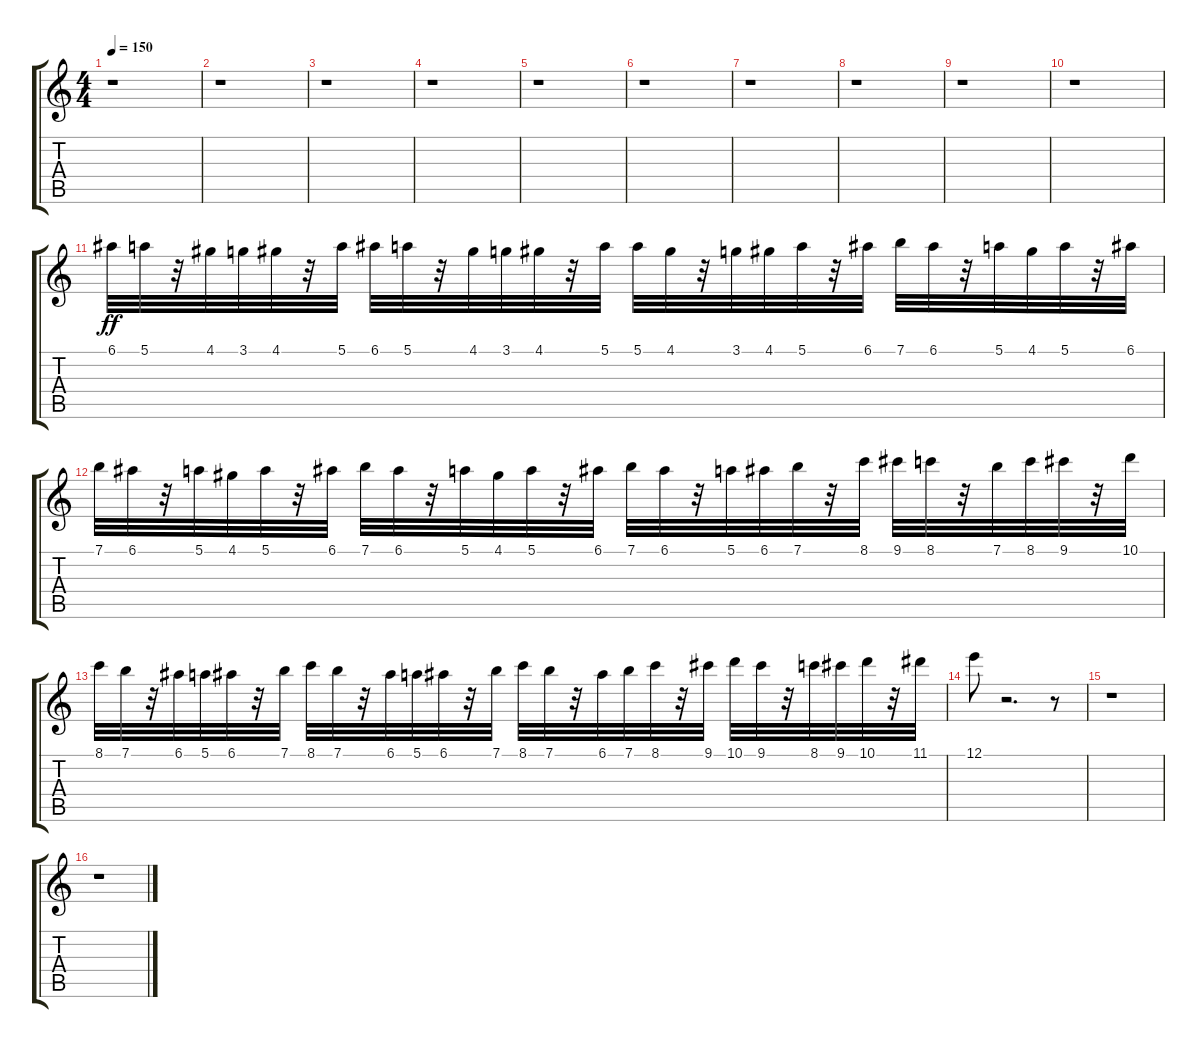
\track "" {instrument overdrivenguitar}
\staff {score tabs}
\tuning (E4 B3 G3 D3 A2 E2) {hide}
\ts (4 4)
\tempo 150
\clef g2
\ks c
r.1{dy ff} |
r.1 |
r.1 |
r.1 |
r.1 |
r.1 |
r.1 |
r.1 |
r.1 |
r.1 |
6.1.32 5.1.32 r.32 4.1.32 3.1.32 4.1.32 r.32 5.1.32 6.1.32 5.1.32 r.32 4.1.32 3.1.32 4.1.32 r.32 5.1.32 5.1.32 4.1.32 r.32 3.1.32 4.1.32 5.1.32 r.32 6.1.32 7.1.32 6.1.32 r.32 5.1.32 4.1.32 5.1.32 r.32 6.1.32 |
7.1.32 6.1.32 r.32 5.1.32 4.1.32 5.1.32 r.32 6.1.32 7.1.32 6.1.32 r.32 5.1.32 4.1.32 5.1.32 r.32 6.1.32 7.1.32 6.1.32 r.32 5.1.32 6.1.32 7.1.32 r.32 8.1.32 9.1.32 8.1.32 r.32 7.1.32 8.1.32 9.1.32 r.32 10.1.32 |
8.1.32 7.1.32 r.32 6.1.32 5.1.32 6.1.32 r.32 7.1.32 8.1.32 7.1.32 r.32 6.1.32 5.1.32 6.1.32 r.32 7.1.32 8.1.32 7.1.32 r.32 6.1.32 7.1.32 8.1.32 r.32 9.1.32 10.1.32 9.1.32 r.32 8.1.32 9.1.32 10.1.32 r.32 11.1.32 |
12.1.8 r.2{d} r.8 |
r.1 |
r.1
